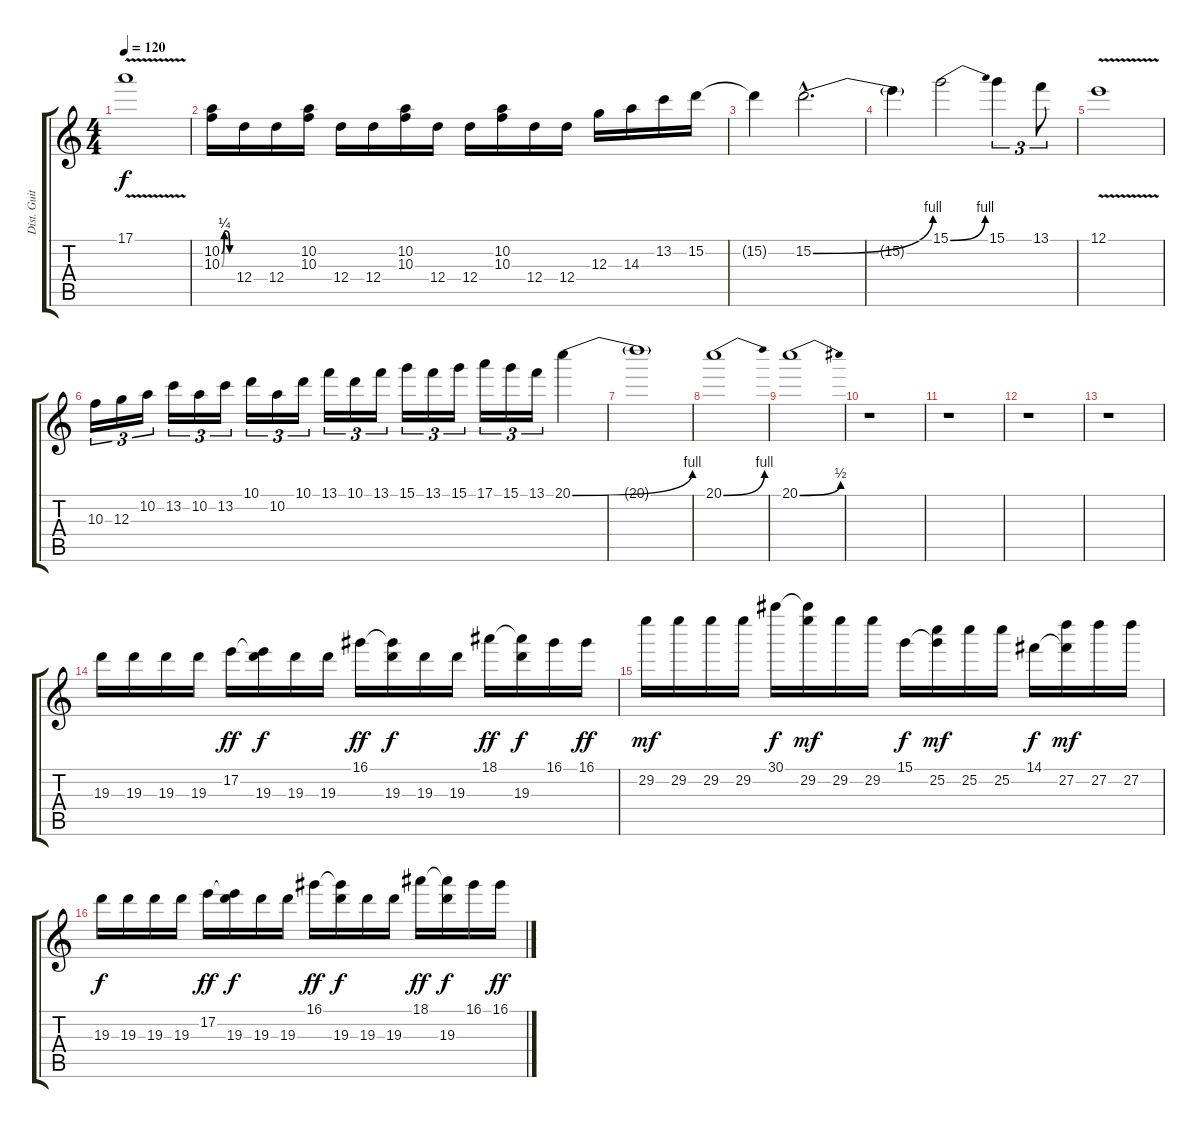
\track ("Dist. Guitar" "Dist. Guit") {instrument overdrivenguitar}
\staff {score tabs}
\tuning (E4 B3 G3 D3 A2 E2) {hide}
\ts (4 4)
\tempo 120
\clef g2
\ks c
17.1{v}.1{dy f} |
(10.2{be (custom 0 0 15 1 30 1 45 0 60 0)} 10.3{be (custom 0 0 15 1 30 1 45 0 60 0)}).16 12.4.16 12.4.16 (10.2 10.3).16 12.4.16 12.4.16 (10.2 10.3).16 12.4.16 12.4.16 (10.2 10.3).16 12.4.16 12.4.16 12.3.16 14.3.16 13.2.16 15.2.16 |
15.2{t}.4 15.2{be (bend 0 0 60 4) hac}.2{d} |
15.2{t}.4 15.1{be (bend 0 0 60 4)}.2 15.1.4{tu (3 2)} 13.1.8{tu (3 2)} |
12.1{v}.1 |
10.3.16{tu (3 2)} 12.3.16{tu (3 2)} 10.2.16{tu (3 2)} 13.2.16{tu (3 2)} 10.2.16{tu (3 2)} 13.2.16{tu (3 2)} 10.1.16{tu (3 2)} 10.2.16{tu (3 2)} 10.1.16{tu (3 2)} 13.1.16{tu (3 2)} 10.1.16{tu (3 2)} 13.1.16{tu (3 2)} 15.1.16{tu (3 2)} 13.1.16{tu (3 2)} 15.1.16{tu (3 2)} 17.1.16{tu (3 2)} 15.1.16{tu (3 2)} 13.1.16{tu (3 2)} 20.1{be (bend 0 0 60 4)}.4 |
20.1{t}.1 |
20.1{be (bend 0 0 60 4)}.1 |
20.1{be (bend 0 0 60 2)}.1 |
r.1 |
r.1 |
r.1 |
r.1{volume 10 balance 6 instrument acousticgrandpiano} |
19.3.16 19.3.16 19.3.16 19.3.16 17.2.16{dy ff} (17.2{t} 19.3).16{dy f} 19.3.16 19.3.16 16.1.16{dy ff} (16.1{t} 19.3).16{dy f} 19.3.16 19.3.16 18.1.16{dy ff} (18.1{t} 19.3).16{dy f} 16.1.16 16.1.16{dy ff} |
29.2.16{dy mf} 29.2.16 29.2.16 29.2.16 30.1.16{dy f} (30.1{t} 29.2).16{dy mf} 29.2.16 29.2.16 15.1.16{dy f} (15.1{t} 25.2).16{dy mf} 25.2.16 25.2.16 14.1.16{dy f} (14.1{t} 27.2).16{dy mf} 27.2.16 27.2.16 |
19.3.16{dy f} 19.3.16 19.3.16 19.3.16 17.2.16{dy ff} (17.2{t} 19.3).16{dy f} 19.3.16 19.3.16 16.1.16{dy ff} (16.1{t} 19.3).16{dy f} 19.3.16 19.3.16 18.1.16{dy ff} (18.1{t} 19.3).16{dy f} 16.1.16 16.1.16{dy ff}
